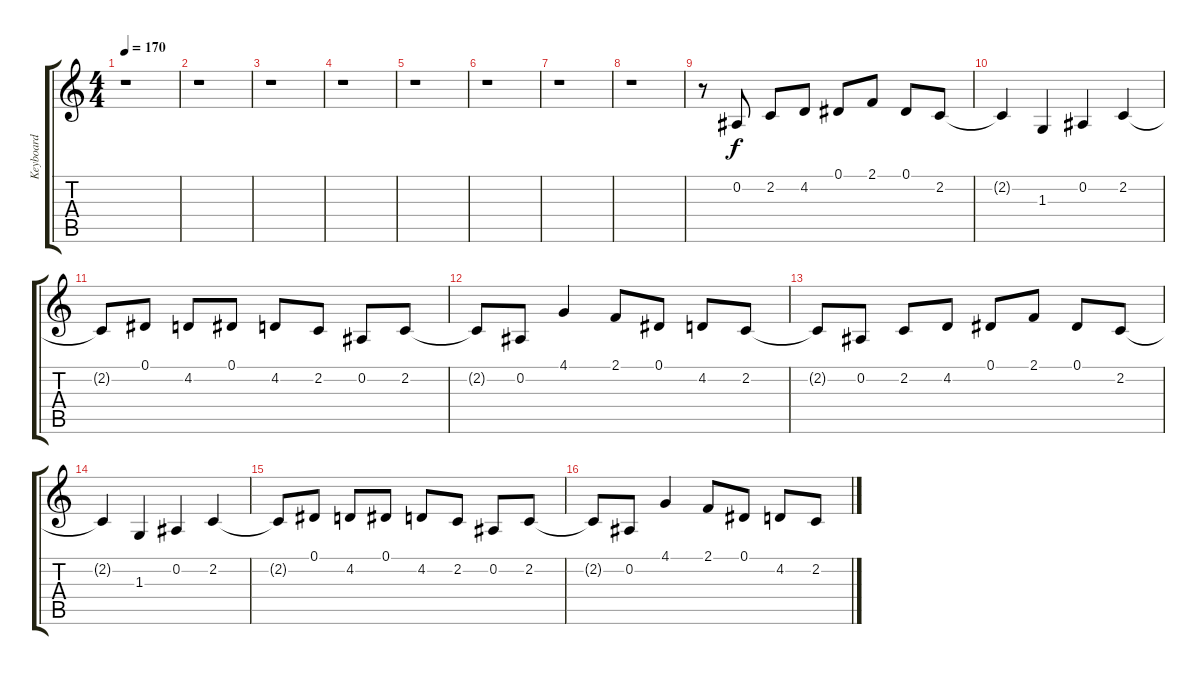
\track ("Keyboard" "Keyboard") {instrument honkytonkpiano}
\staff {score tabs}
\tuning (Eb4 Bb3 Gb3 Db3 Ab2 Eb2) {hide}
\ts (4 4)
\tempo 170
\clef g2
\ks c
r.1{dy f} |
r.1 |
r.1 |
r.1 |
r.1 |
r.1 |
r.1 |
r.1 |
r.8 0.2.8 2.2.8 4.2.8 0.1.8 2.1.8 0.1.8 2.2.8 |
2.2{t}.4 1.3.4 0.2.4 2.2.4 |
2.2{t}.8 0.1.8 4.2.8 0.1.8 4.2.8 2.2.8 0.2.8 2.2.8 |
2.2{t}.8 0.2.8 4.1.4 2.1.8 0.1.8 4.2.8 2.2.8 |
2.2{t}.8 0.2.8 2.2.8 4.2.8 0.1.8 2.1.8 0.1.8 2.2.8 |
2.2{t}.4 1.3.4 0.2.4 2.2.4 |
2.2{t}.8 0.1.8 4.2.8 0.1.8 4.2.8 2.2.8 0.2.8 2.2.8 |
2.2{t}.8 0.2.8 4.1.4 2.1.8 0.1.8 4.2.8 2.2.8
